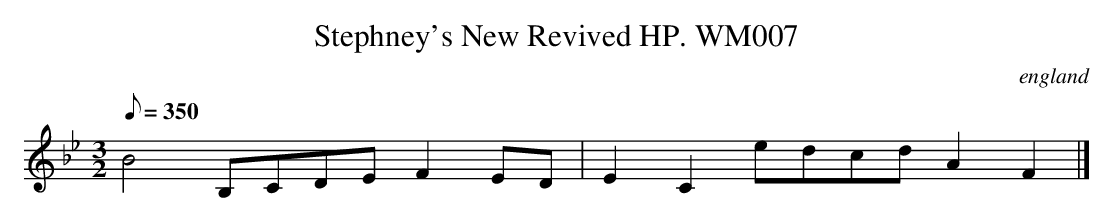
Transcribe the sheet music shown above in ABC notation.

X:1
T:Stephney's New Revived HP. WM007
O:england
M:3/2
L:1/8
Q:350
K:CDor
B4B,CDE F2ED|E2C2edcdA2F2|]
